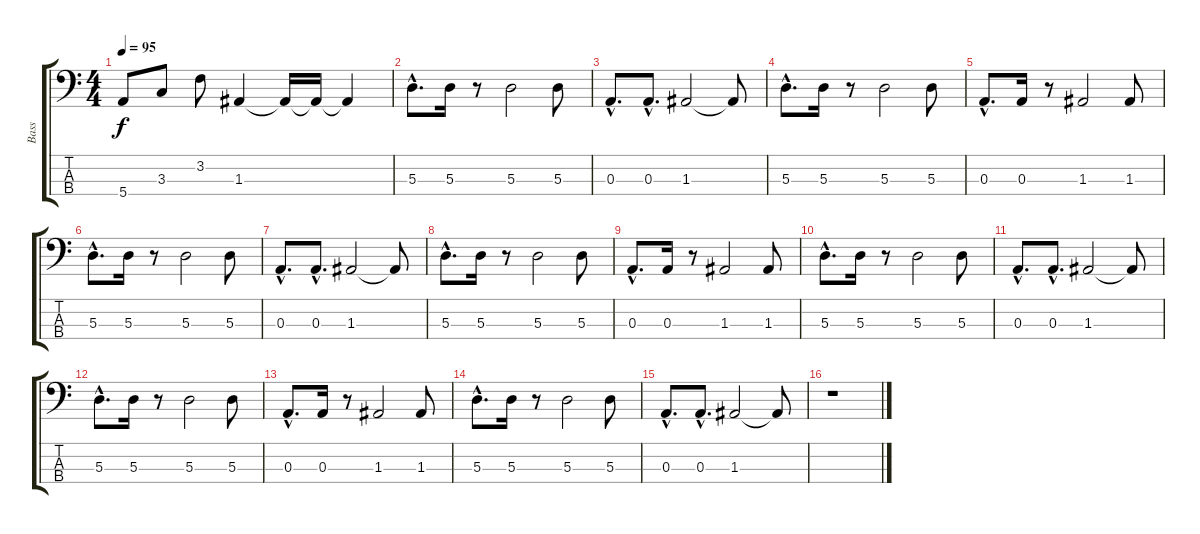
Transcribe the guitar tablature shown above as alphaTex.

\track ("Bass" "Bass") {instrument electricbassfinger}
\staff {score tabs}
\tuning (G2 D2 A1 E1) {hide}
\ts (4 4)
\tempo 95
\clef f4
\ks c
5.4.8{dy f} 3.3.8 3.2.8 1.3.4 1.3{t}.16 1.3{t}.16 1.3{t}.4 |
5.3{hac}.8{d} 5.3.16 r.8 5.3.2 5.3.8 |
0.3{hac}.8{d} 0.3{hac}.8{d} 1.3.2 1.3{t}.8 |
5.3{hac}.8{d} 5.3.16 r.8 5.3.2 5.3.8 |
0.3{hac}.8{d} 0.3.16 r.8 1.3.2 1.3.8 |
5.3{hac}.8{d} 5.3.16 r.8 5.3.2 5.3.8 |
0.3{hac}.8{d} 0.3{hac}.8{d} 1.3.2 1.3{t}.8 |
5.3{hac}.8{d} 5.3.16 r.8 5.3.2 5.3.8 |
0.3{hac}.8{d} 0.3.16 r.8 1.3.2 1.3.8 |
5.3{hac}.8{d} 5.3.16 r.8 5.3.2 5.3.8 |
0.3{hac}.8{d} 0.3{hac}.8{d} 1.3.2 1.3{t}.8 |
5.3{hac}.8{d} 5.3.16 r.8 5.3.2 5.3.8 |
0.3{hac}.8{d} 0.3.16 r.8 1.3.2 1.3.8 |
5.3{hac}.8{d} 5.3.16 r.8 5.3.2 5.3.8 |
0.3{hac}.8{d} 0.3{hac}.8{d} 1.3.2 1.3{t}.8 |
r.1
